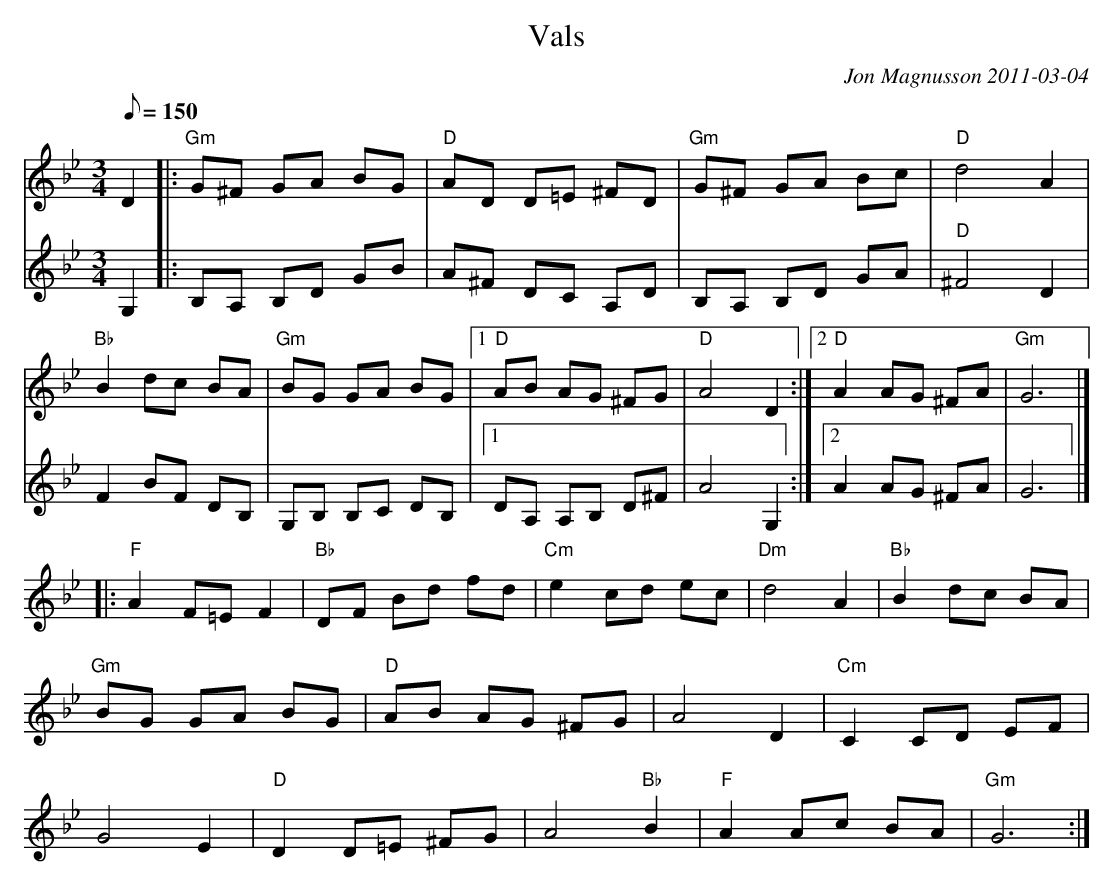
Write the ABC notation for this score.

X:1
T: Vals
C: Jon Magnusson 2011-03-04
M: 3/4
L: 1/8
K: Gm
Q:150
[V:1] D2|:"Gm" G^F GA BG|"D" AD D=E ^FD|"Gm" G^F GA Bc|"D" d4 A2|
[V:2] G,2|:B,A, B,D GB|A^F DC A,D|B,A, B,D GA|"D" ^F4 D2|
[V:1] "Bb" B2dc BA|"Gm" BG GA BG|[1 "D"AB AG ^FG|"D" A4 D2:|[2 "D" A2 AG ^FA|"Gm" G6|]
[V:2] F2BF DB,|G,B, B,C DB,|[1 DA, A,B, D^F|A4 G,2:|[2 A2 AG ^FA| G6|]
|:"F" A2 F=E F2|"Bb" DF Bd fd|"Cm" e2 cd ec|"Dm" d4 A2|"Bb" B2 dc BA|"Gm" BG GA BG|"D" AB AG ^FG|A4 D2|
"Cm" C2 CD EF|G4 E2|"D" D2 D=E ^FG|A4 "Bb" B2|"F" A2 Ac BA|"Gm" G6:|
